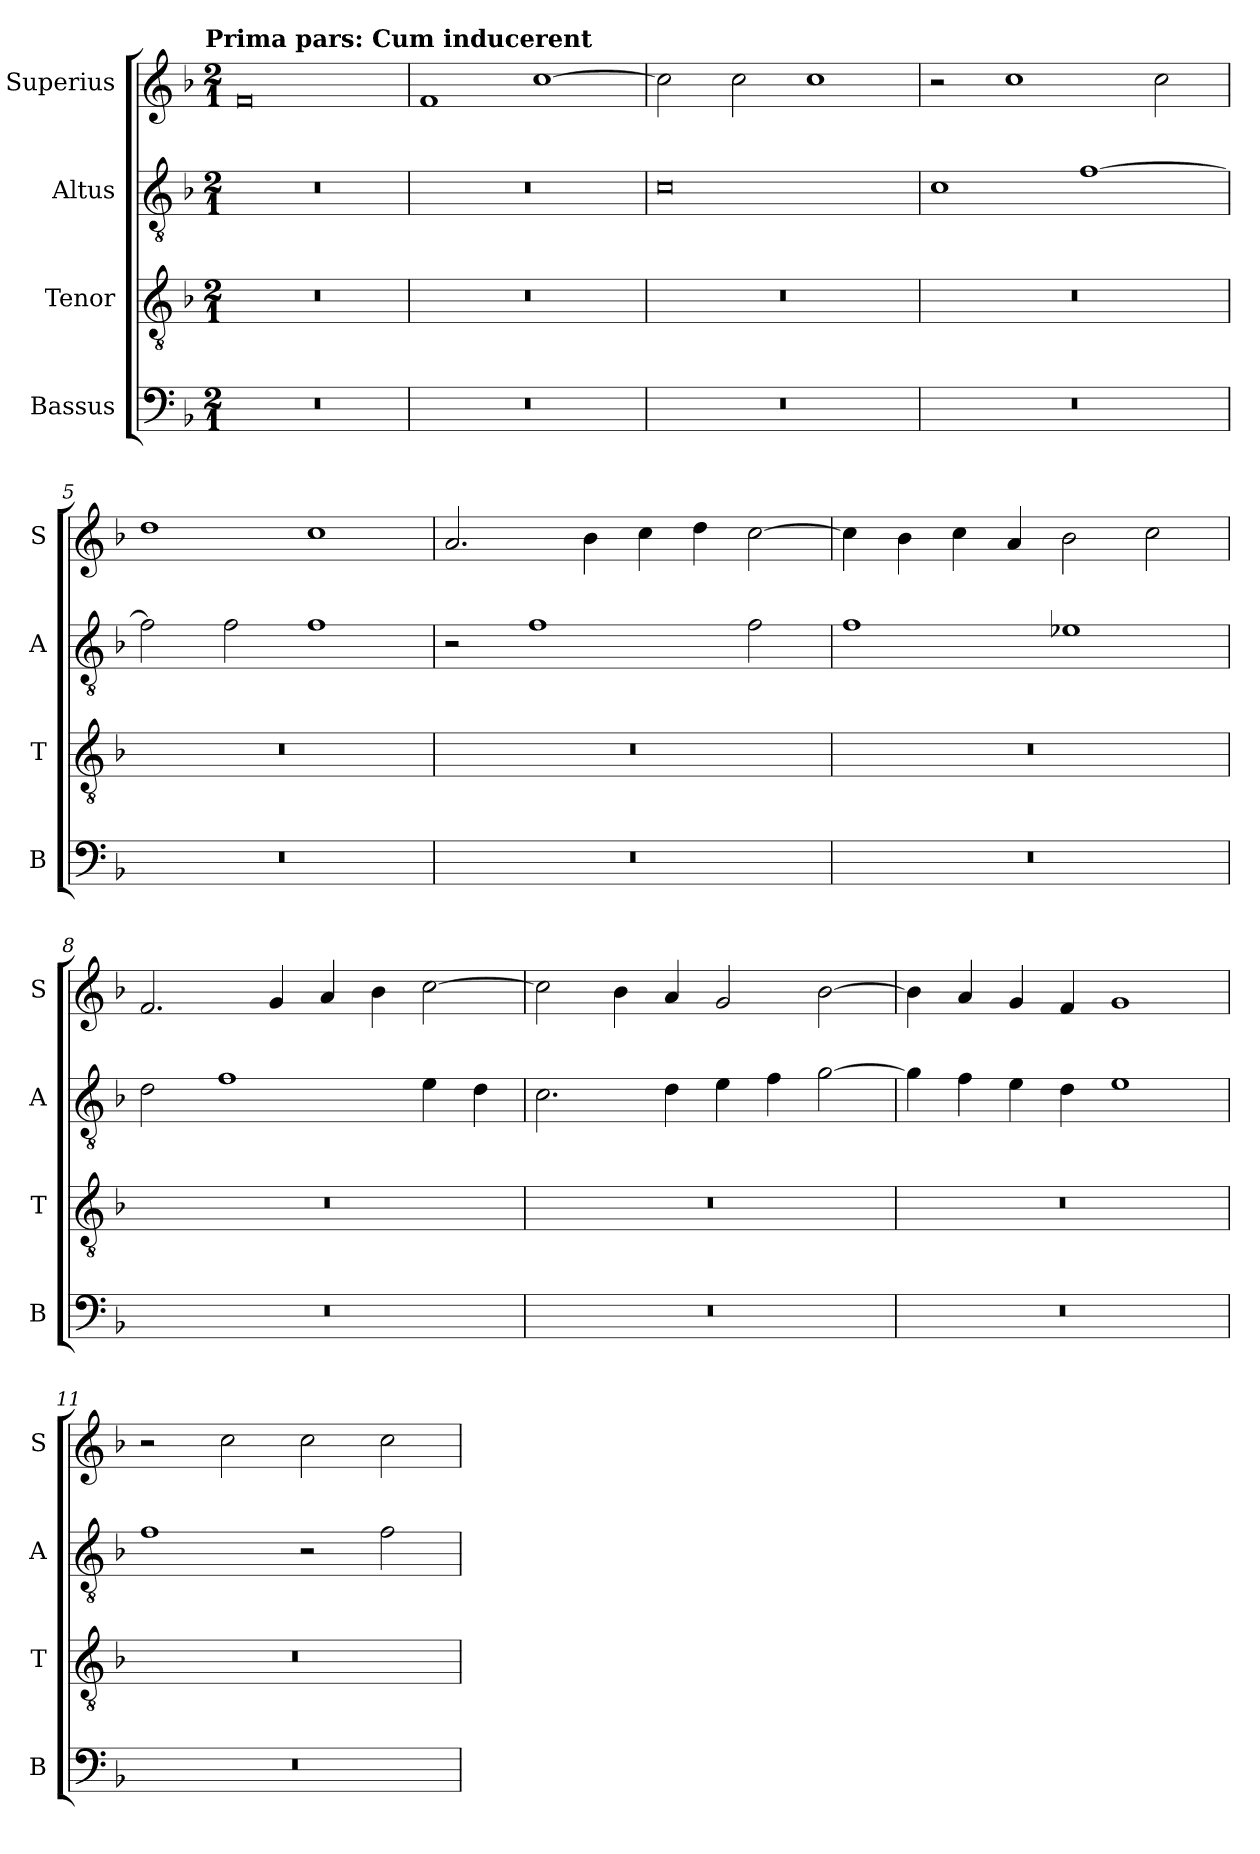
**kern	**kern	**kern	**kern
*part4	*part3	*part2	*part1
*staff4	*staff3	*staff2	*staff1
*I"Bassus	*I"Tenor	*I"Altus	*I"Superius
*I'B	*I'T	*I'A	*I'S
*clefF4	*clefGv2	*clefGv2	*clefG2
*k[b-]	*k[b-]	*k[b-]	*k[b-]
*F:	*F:	*F:	*F:
!!LO:TX:omd:t=Prima pars&colon; Cum inducerent
*M2/1	*M2/1	*M2/1	*M2/1
=1	=1	=1	=1
0r	0r	0r	0f
=2	=2	=2	=2
0r	0r	0r	1f
.	.	.	[1cc
=3	=3	=3	=3
0r	0r	0c	2cc]
.	.	.	2cc
.	.	.	1cc
=4	=4	=4	=4
0r	0r	1c	2r
.	.	.	1cc
.	.	[1f	.
.	.	.	2cc
=5	=5	=5	=5
0r	0r	2f]	1dd
.	.	2f	.
.	.	1f	1cc
=6	=6	=6	=6
0r	0r	2r	2.a
.	.	1f	.
.	.	.	4b-
.	.	.	4cc
.	.	.	4dd
.	.	2f	[2cc
=7	=7	=7	=7
0r	0r	1f	4cc]
.	.	.	4b-
.	.	.	4cc
.	.	.	4a
.	.	1e-X	2b-
.	.	.	2cc
=8	=8	=8	=8
0r	0r	2d	2.f
.	.	1f	.
.	.	.	4g
.	.	.	4a
.	.	.	4b-
.	.	4e	[2cc
.	.	4d	.
=9	=9	=9	=9
0r	0r	2.c	2cc]
.	.	.	4b-
.	.	4d	4a
.	.	4e	2g
.	.	4f	.
.	.	[2g	[2b-
=10	=10	=10	=10
0r	0r	4g]	4b-]
.	.	4f	4a
.	.	4e	4g
.	.	4d	4f
.	.	1e	1g
=11	=11	=11	=11
0r	0r	1f	2r
.	.	.	2cc
.	.	2r	2cc
.	.	2f	2cc
=	=	=	=
*-	*-	*-	*-
